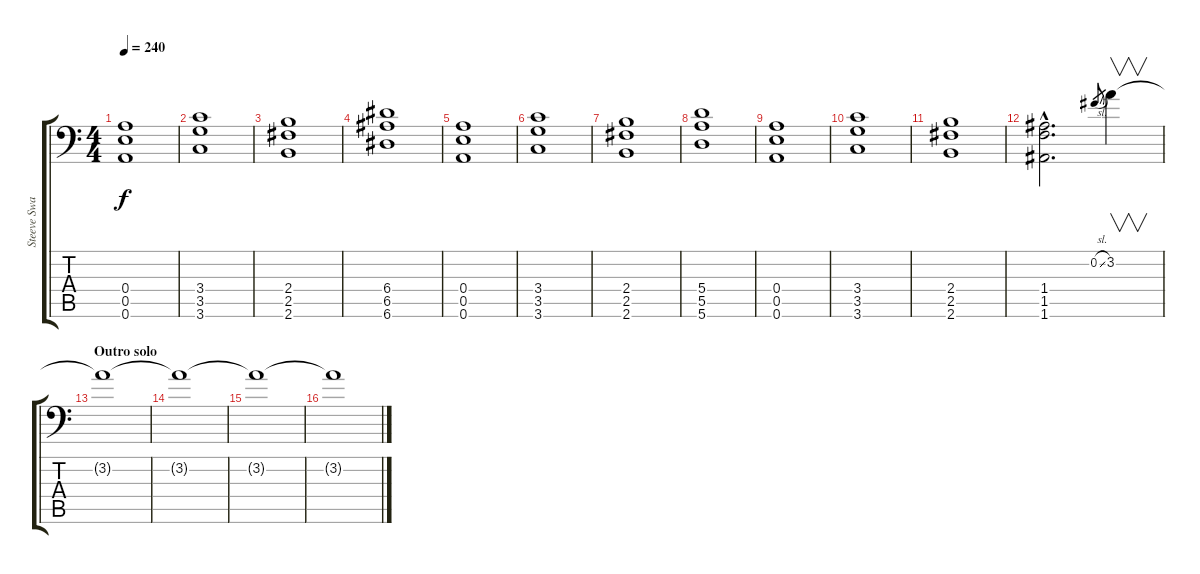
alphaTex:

\track ("Steeve Swanson - Overdub/Solo" "Steeve Swa") {instrument overdrivenguitar}
\staff {score tabs}
\tuning (B3 Gb3 D3 A2 E2 A1) {hide}
\ts (4 4)
\tempo 240
\clef f4
\ks c
(0.4 0.5 0.6).1{dy f} |
(3.4 3.5 3.6).1 |
(2.4 2.5 2.6).1 |
(6.4 6.5 6.6).1 |
(0.4 0.5 0.6).1 |
(3.4 3.5 3.6).1 |
(2.4 2.5 2.6).1 |
(5.4 5.5 5.6).1 |
(0.4 0.5 0.6).1 |
(3.4 3.5 3.6).1 |
(2.4 2.5 2.6).1 |
(1.4{hac} 1.5{hac} 1.6{hac}).2{d} 0.2{sl}.8{gr} 3.2.4{v volume 16 balance 8 instrument distortionguitar} |
\section ("" "Outro solo")
3.2{t}.1{volume 16 balance 8 instrument distortionguitar} |
3.2{t}.1 |
3.2{t}.1{volume 3} |
3.2{t}.1
